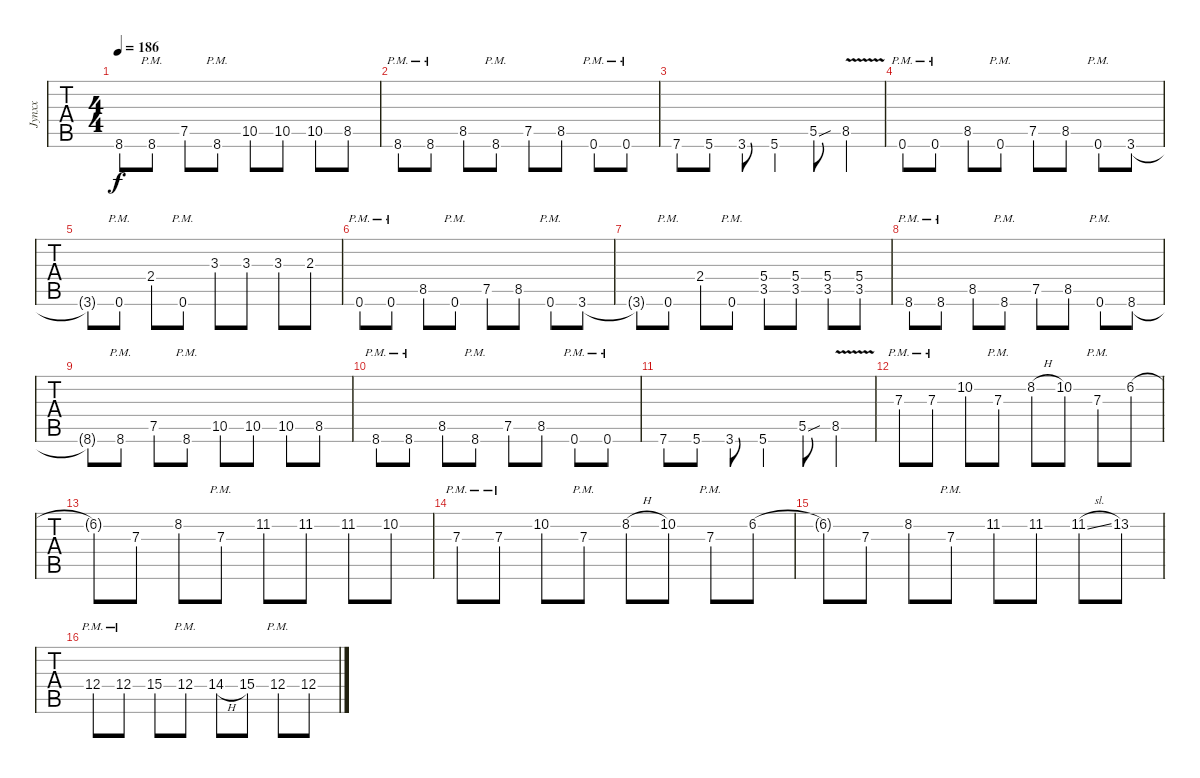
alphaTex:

\track ("Jynxx" "Jynxx") {instrument distortionguitar}
\staff {tabs}
\tuning (Eb4 Bb3 Gb3 Db3 Ab2 Db2) {hide}
\ts (4 4)
\tempo 186
\clef g2
\ks c
8.6{t}.8{dy f} 8.6{pm}.8 7.5.8 8.6{pm}.8 10.5.8 10.5.8 10.5.8 8.5.8 |
8.6{pm}.8 8.6{pm}.8 8.5.8 8.6{pm}.8 7.5.8 8.5.8 0.6{pm}.8 0.6{pm}.8 |
7.6.8 5.6.8 3.6.8 5.6.4 5.5{sou}.8 8.5{v}.4 |
0.6{pm}.8 0.6{pm}.8 8.5.8 0.6{pm}.8 7.5.8 8.5.8 0.6{pm}.8 3.6.8 |
3.6{t}.8 0.6{pm}.8 2.4.8 0.6{pm}.8 3.3.8 3.3.8 3.3.8 2.3.8 |
0.6{pm}.8 0.6{pm}.8 8.5.8 0.6{pm}.8 7.5.8 8.5.8 0.6{pm}.8 3.6.8 |
3.6{t}.8 0.6{pm}.8 2.4.8 0.6{pm}.8 (5.4 3.5).8 (5.4 3.5).8 (5.4 3.5).8 (5.4 3.5).8 |
8.6{pm}.8 8.6{pm}.8 8.5.8 8.6{pm}.8 7.5.8 8.5.8 0.6{pm}.8 8.6.8 |
8.6{t}.8 8.6{pm}.8 7.5.8 8.6{pm}.8 10.5.8 10.5.8 10.5.8 8.5.8 |
8.6{pm}.8 8.6{pm}.8 8.5.8 8.6{pm}.8 7.5.8 8.5.8 0.6{pm}.8 0.6{pm}.8 |
7.6.8 5.6.8 3.6.8 5.6.4 5.5{sou}.8 8.5{v}.4 |
7.3{pm}.8 7.3{pm}.8 10.2.8 7.3{pm}.8 8.2{h}.8 10.2.8 7.3{pm}.8 6.2.8 |
6.2{t}.8 7.3.8 8.2.8 7.3{pm}.8 11.2.8 11.2.8 11.2.8 10.2.8 |
7.3{pm}.8 7.3{pm}.8 10.2.8 7.3{pm}.8 8.2{h}.8 10.2.8 7.3{pm}.8 6.2.8 |
6.2{t}.8 7.3.8 8.2.8 7.3{pm}.8 11.2.8 11.2.8 11.2{sl}.8 13.2.8 |
12.4{pm}.8 12.4{pm}.8 15.4.8 12.4{pm}.8 14.4{h}.8 15.4.8 12.4{pm}.8 12.4.8
